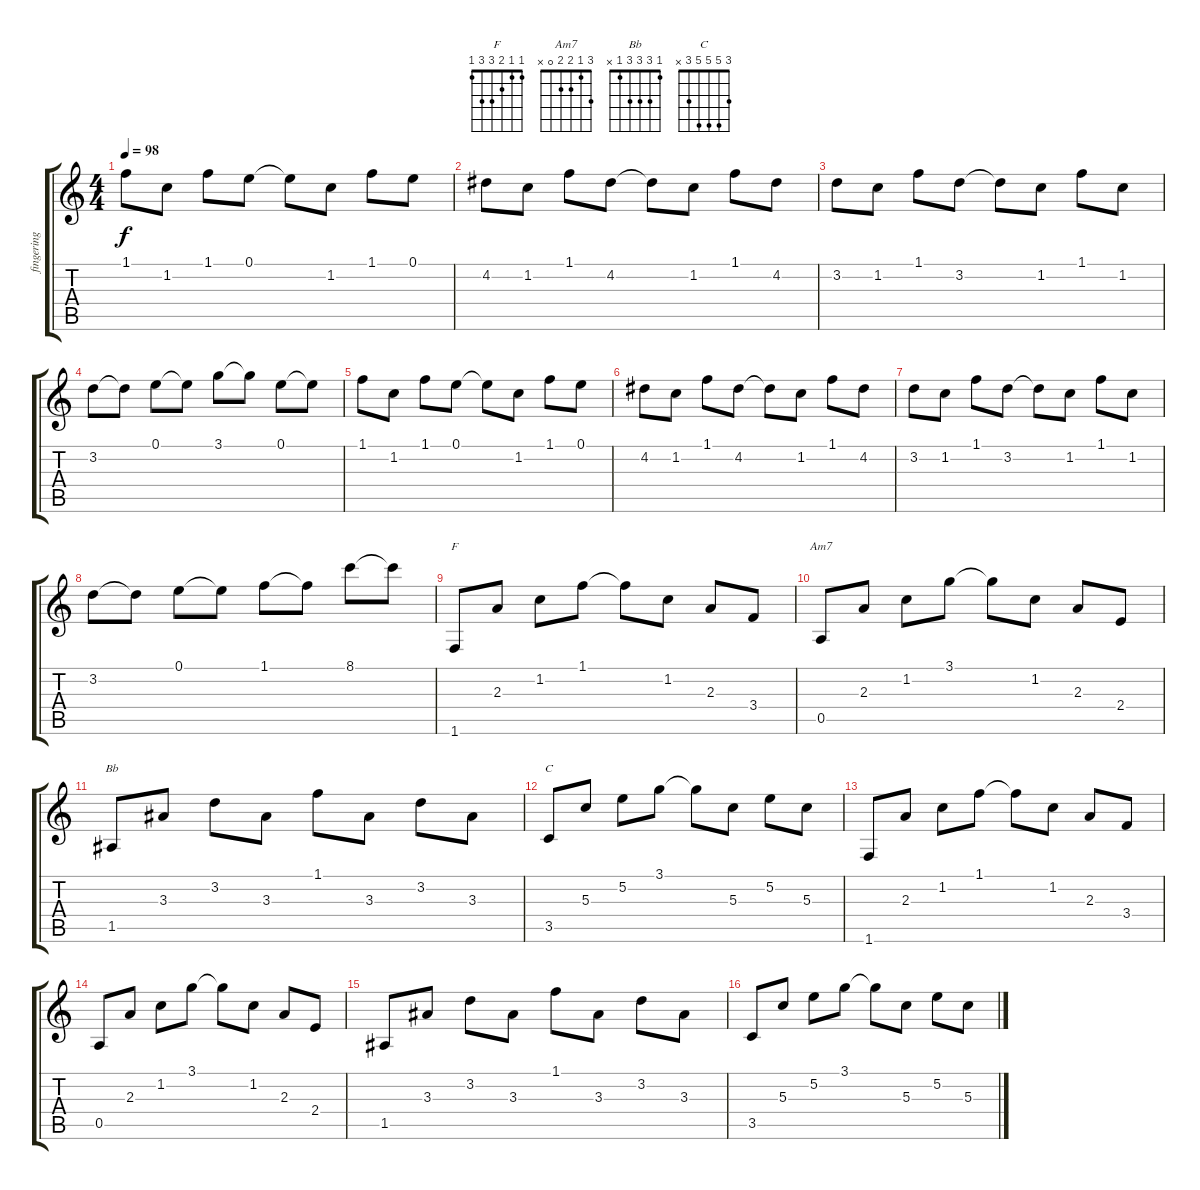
\track ("fingering" "fingering") {instrument acousticguitarnylon}
\staff {score tabs}
\tuning (E4 B3 G3 D3 A2 E2) {hide}
\chord ("F" 1 1 2 3 3 1)
\chord ("Am7" 3 1 2 2 0 x)
\chord ("Bb" 1 3 3 3 1 x)
\chord ("C" 3 5 5 5 3 x)
\ts (4 4)
\tempo 98
\clef g2
\ks c
1.1.8{dy f instrument acousticguitarnylon} 1.2.8 1.1.8 0.1.8 0.1{t}.8 1.2.8 1.1.8 0.1.8 |
4.2.8 1.2.8 1.1.8 4.2.8 4.2{t}.8 1.2.8 1.1.8 4.2.8 |
3.2.8 1.2.8 1.1.8 3.2.8 3.2{t}.8 1.2.8 1.1.8 1.2.8 |
3.2.8 3.2{t}.8 0.1.8 0.1{t}.8 3.1.8 3.1{t}.8 0.1.8 0.1{t}.8 |
1.1.8 1.2.8 1.1.8 0.1.8 0.1{t}.8 1.2.8 1.1.8 0.1.8 |
4.2.8 1.2.8 1.1.8 4.2.8 4.2{t}.8 1.2.8 1.1.8 4.2.8 |
3.2.8 1.2.8 1.1.8 3.2.8 3.2{t}.8 1.2.8 1.1.8 1.2.8 |
3.2.8 3.2{t}.8 0.1.8 0.1{t}.8 1.1.8 1.1{t}.8 8.1.8 8.1{t}.8 |
1.6.8{ch "F"} 2.3.8 1.2.8 1.1.8 1.1{t}.8 1.2.8 2.3.8 3.4.8 |
0.5.8{ch "Am7"} 2.3.8 1.2.8 3.1.8 3.1{t}.8 1.2.8 2.3.8 2.4.8 |
1.5.8{ch "Bb"} 3.3.8 3.2.8 3.3.8 1.1.8 3.3.8 3.2.8 3.3.8 |
3.5.8{ch "C"} 5.3.8 5.2.8 3.1.8 3.1{t}.8 5.3.8 5.2.8 5.3.8 |
1.6.8 2.3.8 1.2.8 1.1.8 1.1{t}.8 1.2.8 2.3.8 3.4.8 |
0.5.8 2.3.8 1.2.8 3.1.8 3.1{t}.8 1.2.8 2.3.8 2.4.8 |
1.5.8 3.3.8 3.2.8 3.3.8 1.1.8 3.3.8 3.2.8 3.3.8 |
3.5.8 5.3.8 5.2.8 3.1.8 3.1{t}.8 5.3.8 5.2.8 5.3.8
